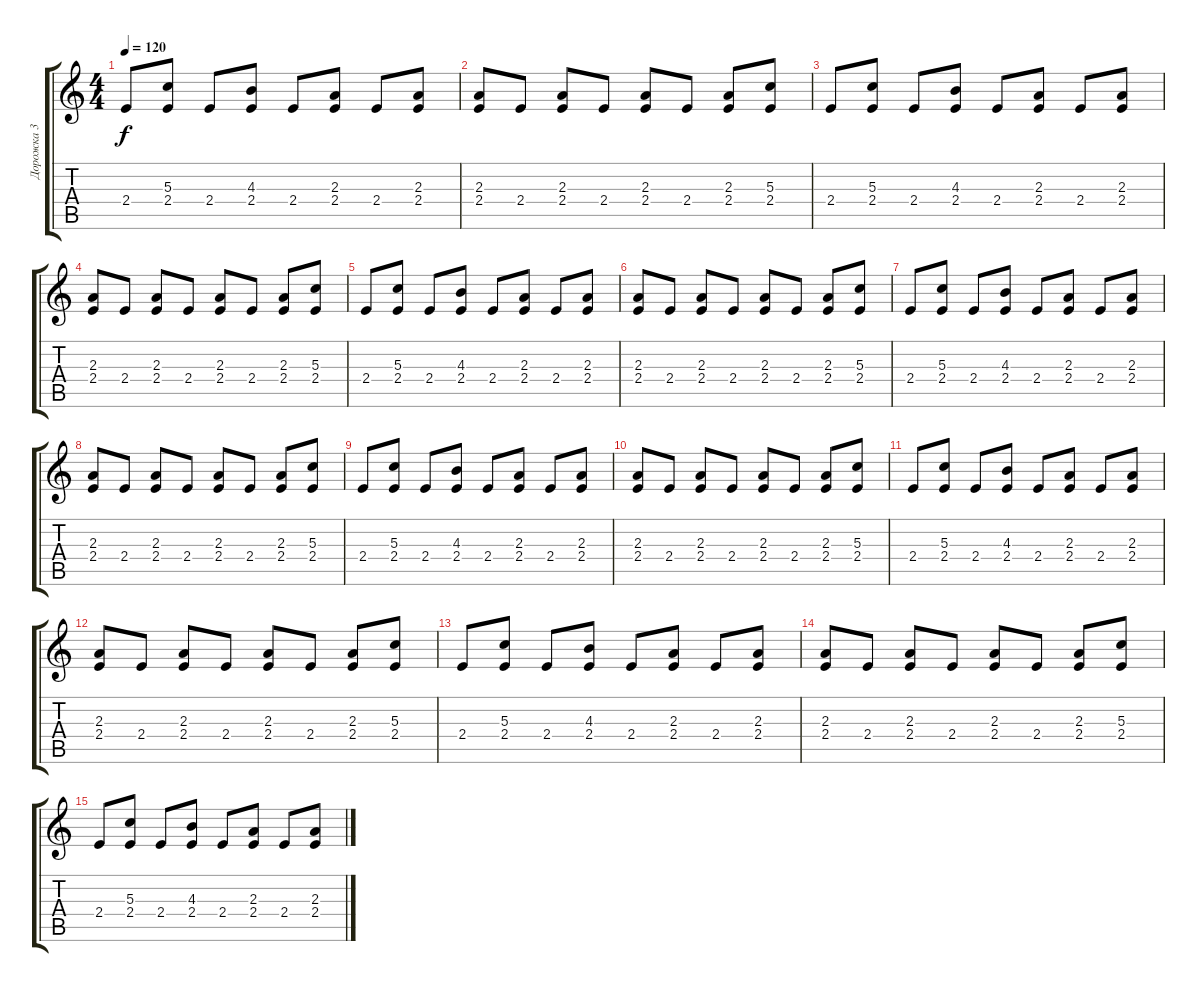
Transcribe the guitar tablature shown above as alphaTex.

\track ("Дорожка 3" "Дорожка 3") {instrument acousticguitarsteel}
\staff {score tabs}
\tuning (E4 B3 G3 D3 A2 E2) {hide}
\ts (4 4)
\tempo 120
\clef g2
\ks c
2.4.8{dy f} (5.3 2.4).8 2.4.8 (4.3 2.4).8 2.4.8 (2.3 2.4).8 2.4.8 (2.3 2.4).8 |
(2.3 2.4).8 2.4.8 (2.3 2.4).8 2.4.8 (2.3 2.4).8 2.4.8 (2.3 2.4).8 (5.3 2.4).8 |
2.4.8 (5.3 2.4).8 2.4.8 (4.3 2.4).8 2.4.8 (2.3 2.4).8 2.4.8 (2.3 2.4).8 |
(2.3 2.4).8 2.4.8 (2.3 2.4).8 2.4.8 (2.3 2.4).8 2.4.8 (2.3 2.4).8 (5.3 2.4).8 |
2.4.8 (5.3 2.4).8 2.4.8 (4.3 2.4).8 2.4.8 (2.3 2.4).8 2.4.8 (2.3 2.4).8 |
(2.3 2.4).8 2.4.8 (2.3 2.4).8 2.4.8 (2.3 2.4).8 2.4.8 (2.3 2.4).8 (5.3 2.4).8 |
2.4.8 (5.3 2.4).8 2.4.8 (4.3 2.4).8 2.4.8 (2.3 2.4).8 2.4.8 (2.3 2.4).8 |
(2.3 2.4).8 2.4.8 (2.3 2.4).8 2.4.8 (2.3 2.4).8 2.4.8 (2.3 2.4).8 (5.3 2.4).8 |
2.4.8 (5.3 2.4).8 2.4.8 (4.3 2.4).8 2.4.8 (2.3 2.4).8 2.4.8 (2.3 2.4).8 |
(2.3 2.4).8 2.4.8 (2.3 2.4).8 2.4.8 (2.3 2.4).8 2.4.8 (2.3 2.4).8 (5.3 2.4).8 |
2.4.8 (5.3 2.4).8 2.4.8 (4.3 2.4).8 2.4.8 (2.3 2.4).8 2.4.8 (2.3 2.4).8 |
(2.3 2.4).8 2.4.8 (2.3 2.4).8 2.4.8 (2.3 2.4).8 2.4.8 (2.3 2.4).8 (5.3 2.4).8 |
2.4.8 (5.3 2.4).8 2.4.8 (4.3 2.4).8 2.4.8 (2.3 2.4).8 2.4.8 (2.3 2.4).8 |
(2.3 2.4).8 2.4.8 (2.3 2.4).8 2.4.8 (2.3 2.4).8 2.4.8 (2.3 2.4).8 (5.3 2.4).8 |
2.4.8 (5.3 2.4).8 2.4.8 (4.3 2.4).8 2.4.8 (2.3 2.4).8 2.4.8 (2.3 2.4).8
